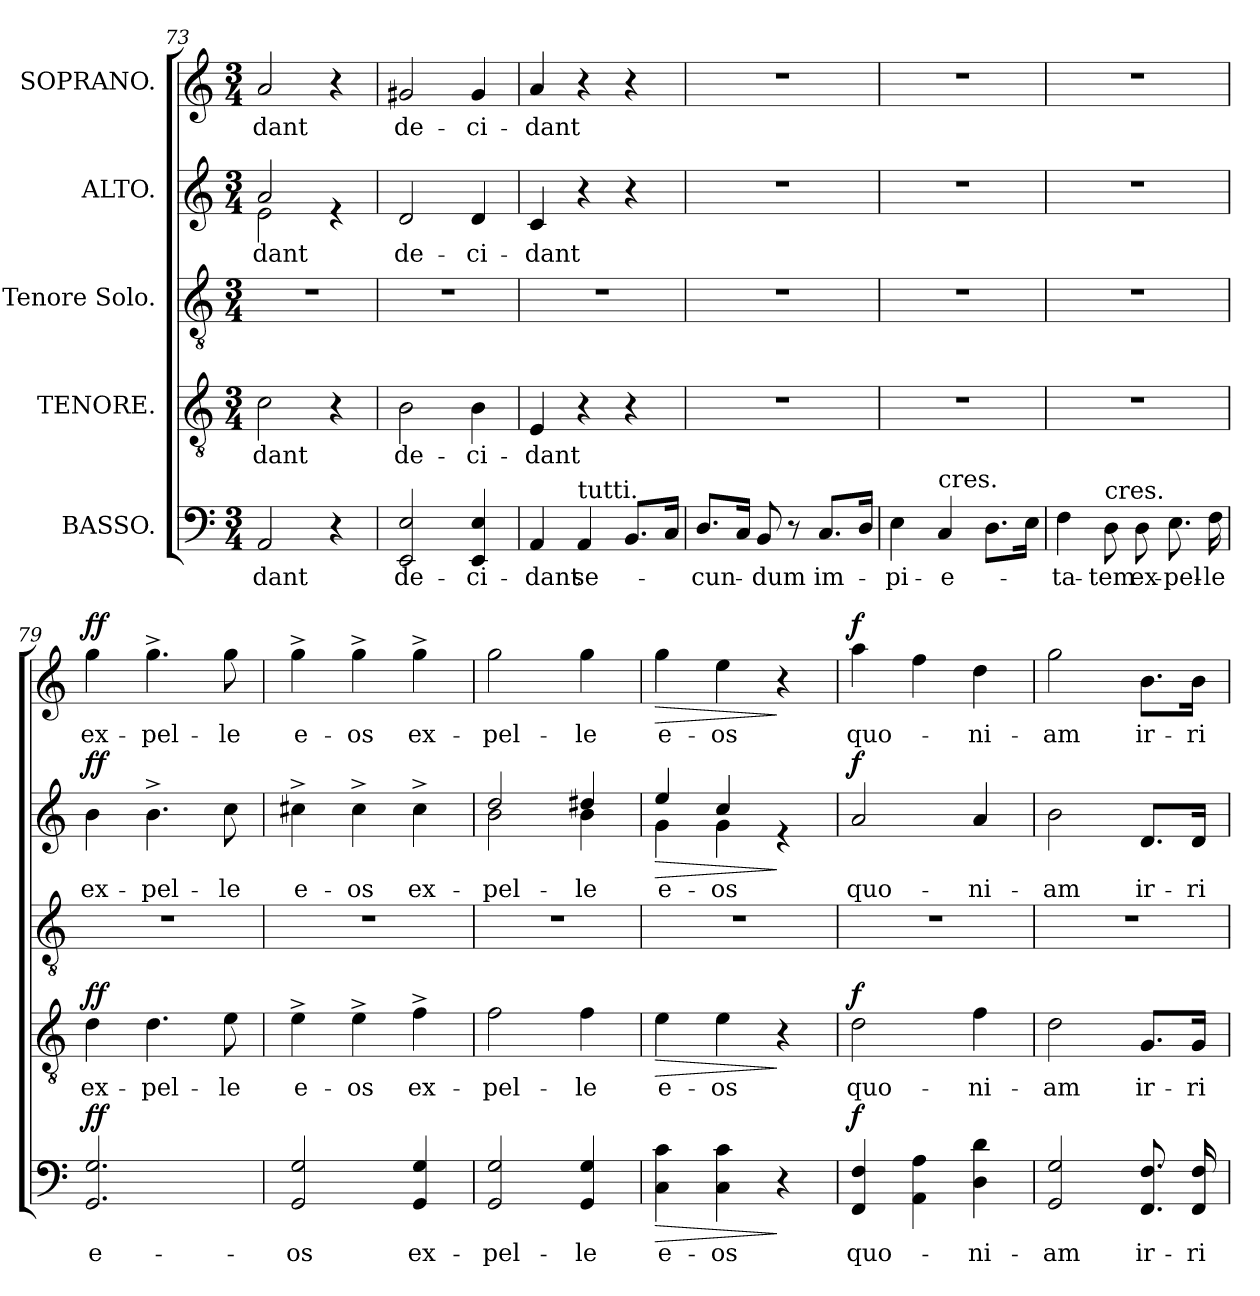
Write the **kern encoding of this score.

**kern	**text	**dynam	**kern	**text	**dynam	**kern	**kern	**text	**dynam	**kern	**text	**dynam
*part5	*part5	*part5	*part4	*part4	*part4	*part3	*part2	*part2	*part2	*part1	*part1	*part1
*staff5	*staff5	*staff5	*staff4	*staff4	*staff4	*staff3	*staff2	*staff2	*staff2	*staff1	*staff1	*staff1
*I"BASSO.	*	*	*I"TENORE.	*	*	*I"Tenore Solo.	*I"ALTO.	*	*	*I"SOPRANO.	*	*
*clefF4	*	*	*clefGv2	*	*	*clefGv2	*clefG2	*	*	*clefG2	*	*
*k[]	*	*	*k[]	*	*	*k[]	*k[]	*	*	*k[]	*	*
*M3/4	*	*	*M3/4	*	*	*M3/4	*M3/4	*	*	*M3/4	*	*
=73	=73	=73	=73	=73	=73	=73	=73	=73	=73	=73	=73	=73
!	!LO:LY:b	!	!	!LO:LY:b	!	!	!	!LO:LY:b	!	!	!LO:LY:b	!
*	*	*	*	*	*	*	*^	*	*	*	*	*
2AA/	-dant	.	2c\	-dant	.	2.r	2a/	2e\	-dant	.	2a/	-dant	.
4r	.	.	4r	.	.	.	4re	4ryy	.	.	4r	.	.
=74	=74	=74	=74	=74	=74	=74	=74	=74	=74	=74	=74	=74	=74
!	!LO:LY:b	!	!	!LO:LY:b	!	!	!	!	!LO:LY:b	!	!	!LO:LY:b	!
*	*	*	*	*	*	*	*v	*v	*	*	*	*	*
2EE/ 2E/	de-	.	2B\	de-	.	2.r	2d/	de-	.	2g#X/	de-	.
!	!LO:LY:b	!	!	!LO:LY:b	!	!	!	!LO:LY:b	!	!	!LO:LY:b	!
4EE/ 4E/	-ci-	.	4B\	-ci-	.	.	4d/	-ci-	.	4g#/	-ci-	.
=75	=75	=75	=75	=75	=75	=75	=75	=75	=75	=75	=75	=75
!	!LO:LY:b	!	!	!LO:LY:b	!	!	!	!LO:LY:b	!	!	!LO:LY:b	!
4AA/	-dant	.	4E/	-dant	.	2.r	4c/	-dant	.	4a/	-dant	.
!LO:TX:a:t=tutti.	!	!	!	!	!	!	!	!	!	!	!	!
!	!LO:LY:b	!	!	!	!	!	!	!	!	!	!	!
4AA/	se-	.	4r	.	.	.	4r	.	.	4r	.	.
8.BB/L	.	.	4r	.	.	.	4r	.	.	4r	.	.
16C/Jk	.	.	.	.	.	.	.	.	.	.	.	.
=76	=76	=76	=76	=76	=76	=76	=76	=76	=76	=76	=76	=76
!	!LO:LY:b	!	!	!	!	!	!	!	!	!	!	!
8.D/L	-cun-	.	2.r	.	.	2.r	2.r	.	.	2.r	.	.
16C/Jk	.	.	.	.	.	.	.	.	.	.	.	.
!	!LO:LY:b	!	!	!	!	!	!	!	!	!	!	!
8BB/	-dum	.	.	.	.	.	.	.	.	.	.	.
8r	.	.	.	.	.	.	.	.	.	.	.	.
!	!LO:LY:b	!	!	!	!	!	!	!	!	!	!	!
8.C/L	im-	.	.	.	.	.	.	.	.	.	.	.
16D/Jk	.	.	.	.	.	.	.	.	.	.	.	.
!!LO:PB:g=z
=77	=77	=77	=77	=77	=77	=77	=77	=77	=77	=77	=77	=77
!	!LO:LY:b	!	!	!	!	!	!	!	!	!	!	!
4E\	-pi-	.	2.r	.	.	2.r	2.r	.	.	2.r	.	.
!LO:TX:a:t=cres.	!	!	!	!	!	!	!	!	!	!	!	!
!	!LO:LY:b	!	!	!	!	!	!	!	!	!	!	!
4C/	-e-	.	.	.	.	.	.	.	.	.	.	.
8.D\L	.	.	.	.	.	.	.	.	.	.	.	.
16E\Jk	.	.	.	.	.	.	.	.	.	.	.	.
=78	=78	=78	=78	=78	=78	=78	=78	=78	=78	=78	=78	=78
!	!LO:LY:b	!	!	!	!	!	!	!	!	!	!	!
4F\	-ta-	.	2.r	.	.	2.r	2.r	.	.	2.r	.	.
!LO:TX:a:t=cres.	!	!	!	!	!	!	!	!	!	!	!	!
!	!LO:LY:b	!	!	!	!	!	!	!	!	!	!	!
8D\	-tem	.	.	.	.	.	.	.	.	.	.	.
!	!LO:LY:b	!	!	!	!	!	!	!	!	!	!	!
8D\	ex-	.	.	.	.	.	.	.	.	.	.	.
!	!LO:LY:b	!	!	!	!	!	!	!	!	!	!	!
8.E\	-pel-	.	.	.	.	.	.	.	.	.	.	.
!	!LO:LY:b	!	!	!	!	!	!	!	!	!	!	!
16F\	-le	.	.	.	.	.	.	.	.	.	.	.
=79	=79	=79	=79	=79	=79	=79	=79	=79	=79	=79	=79	=79
!	!LO:LY:b	!LO:DY:a	!	!LO:LY:b	!LO:DY:a	!	!	!LO:LY:b	!LO:DY:a	!	!LO:LY:b	!LO:DY:a
2.GG/ 2.G/	e-	ff	4d\	ex-	ff	2.r	4b\	ex-	ff	4gg\	ex-	ff
!	!	!	!	!LO:LY:b	!	!	!	!LO:LY:b	!	!	!LO:LY:b	!
.	.	.	4.d\	-pel-	.	.	4.b^\	-pel-	.	4.gg^\	-pel-	.
!	!	!	!	!LO:LY:b	!	!	!	!LO:LY:b	!	!	!LO:LY:b	!
.	.	.	8e\	-le	.	.	8cc\	-le	.	8gg\	-le	.
=80	=80	=80	=80	=80	=80	=80	=80	=80	=80	=80	=80	=80
!	!LO:LY:b	!	!	!LO:LY:b	!	!	!	!LO:LY:b	!	!	!LO:LY:b	!
2GG/ 2G/	-os	.	4e^\	e-	.	2.r	4cc#X^\	e-	.	4gg^\	e-	.
!	!	!	!	!LO:LY:b	!	!	!	!LO:LY:b	!	!	!LO:LY:b	!
.	.	.	4e^\	-os	.	.	4cc#^\	-os	.	4gg^\	-os	.
!	!LO:LY:b	!	!	!LO:LY:b	!	!	!	!LO:LY:b	!	!	!LO:LY:b	!
4GG/ 4G/	ex-	.	4f^\	ex-	.	.	4cc#^\	ex-	.	4gg^\	ex-	.
=81	=81	=81	=81	=81	=81	=81	=81	=81	=81	=81	=81	=81
!	!LO:LY:b	!	!	!LO:LY:b	!	!	!	!LO:LY:b	!	!	!LO:LY:b	!
*	*	*	*	*	*	*	*^	*	*	*	*	*
2GG/ 2G/	-pel-	.	2f\	-pel-	.	2.r	2dd/	2b\	-pel-	.	2gg\	-pel-	.
!	!LO:LY:b	!	!	!LO:LY:b	!	!	!	!	!LO:LY:b	!	!	!LO:LY:b	!
4GG/ 4G/	-le	.	4f\	-le	.	.	4dd#X/	4b\	-le	.	4gg\	-le	.
=82	=82	=82	=82	=82	=82	=82	=82	=82	=82	=82	=82	=82	=82
!	!LO:LY:b	!LO:HP:b	!	!LO:LY:b	!LO:HP:b	!	!	!	!LO:LY:b	!LO:HP:b	!	!LO:LY:b	!LO:HP:b
4C\ 4c\	e-	>	4e\	e-	>	2.r	4ee/	4g\	e-	>	4gg\	e-	>
!	!LO:LY:b	!	!	!LO:LY:b	!	!	!	!	!LO:LY:b	!	!	!LO:LY:b	!
4C\ 4c\	-os	.	4e\	-os	.	.	4cc/	4g\	-os	.	4ee\	-os	.
4r	.	]	4r	.	]	.	4re	4ryy	.	]	4r	.	]
=83	=83	=83	=83	=83	=83	=83	=83	=83	=83	=83	=83	=83	=83
!	!LO:LY:b	!LO:DY:a	!	!LO:LY:b	!LO:DY:a	!	!	!	!LO:LY:b	!LO:DY:a	!	!LO:LY:b	!LO:DY:a
*	*	*	*	*	*	*	*v	*v	*	*	*	*	*
4FF/ 4F/	quo-	f	2d\	quo-	f	2.r	2a/	quo-	f	4aa\	quo-	f
4AA\ 4A\	.	.	.	.	.	.	.	.	.	4ff\	.	.
!	!LO:LY:b	!	!	!LO:LY:b	!	!	!	!LO:LY:b	!	!	!LO:LY:b	!
4D\ 4d\	-ni-	.	4f\	-ni-	.	.	4a/	-ni-	.	4dd\	-ni-	.
!!LO:LB:g=z
=84	=84	=84	=84	=84	=84	=84	=84	=84	=84	=84	=84	=84
!	!LO:LY:b	!	!	!LO:LY:b	!	!	!	!LO:LY:b	!	!	!LO:LY:b	!
2GG/ 2G/	-am	.	2d\	-am	.	2.r	2b\	-am	.	2gg\	-am	.
!	!LO:LY:b	!	!	!LO:LY:b	!	!	!	!LO:LY:b	!	!	!LO:LY:b	!
8.FF/ 8.F/	ir-	.	8.G/L	ir-	.	.	8.d/L	ir-	.	8.b\L	ir-	.
!	!LO:LY:b	!	!	!LO:LY:b	!	!	!	!LO:LY:b	!	!	!LO:LY:b	!
16FF/ 16F/	-ri-	.	16G/Jk	-ri-	.	.	16d/Jk	-ri-	.	16b\Jk	-ri-	.
=	=	=	=	=	=	=	=	=	=	=	=	=
*-	*-	*-	*-	*-	*-	*-	*-	*-	*-	*-	*-	*-
